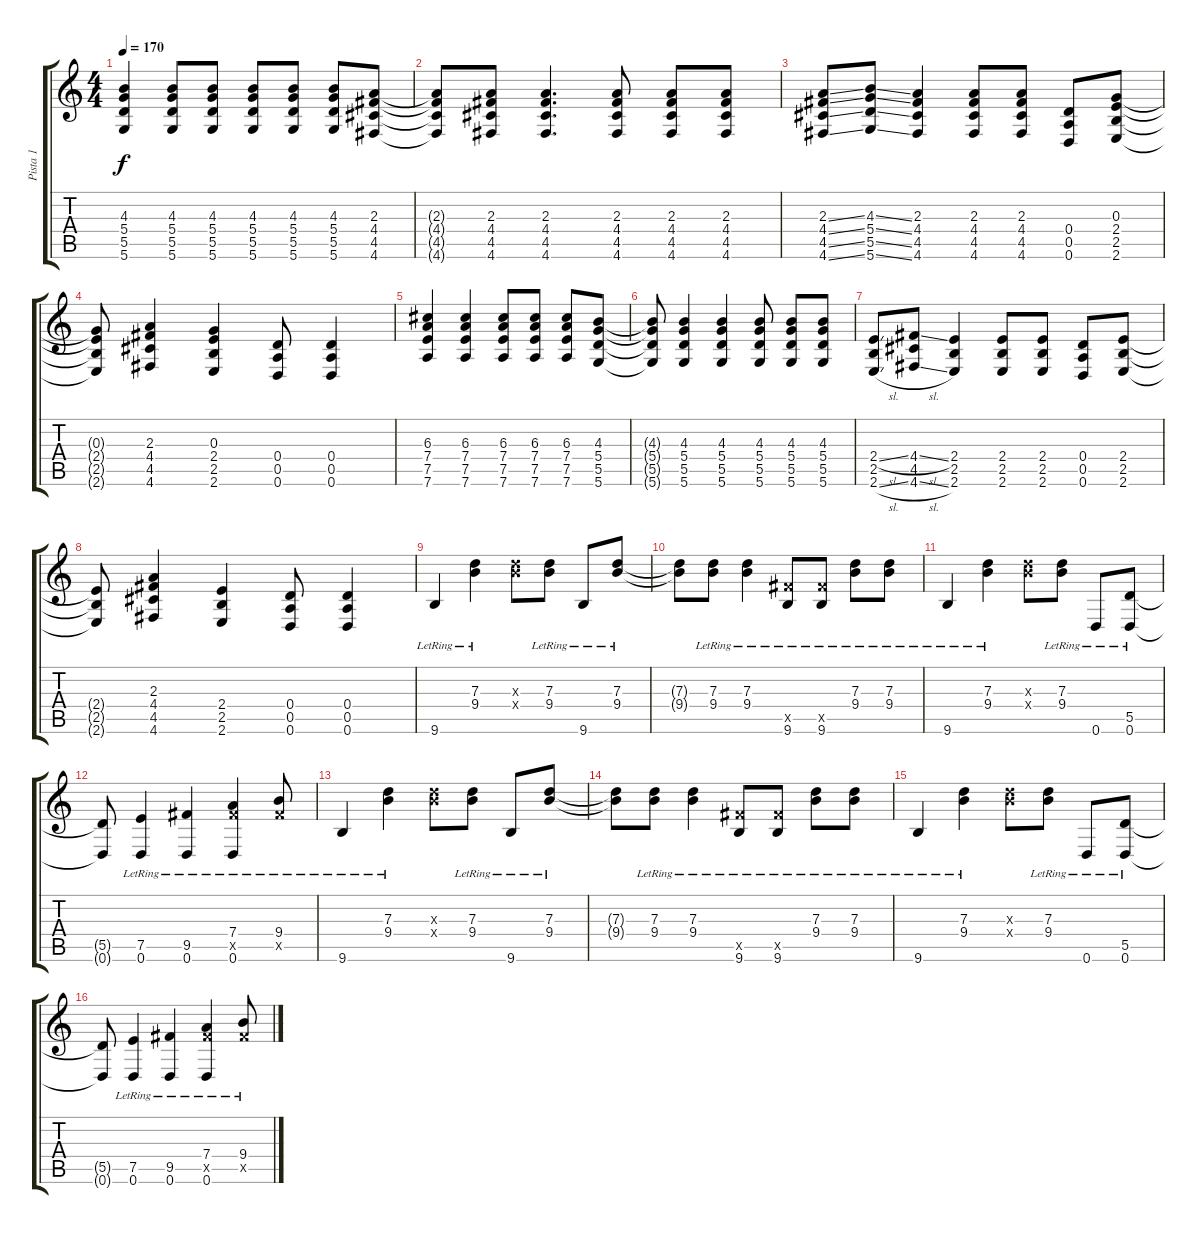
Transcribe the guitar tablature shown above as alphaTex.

\track ("Pista 1" "Pista 1") {instrument acousticguitarsteel}
\staff {score tabs}
\tuning (E4 B3 G3 D3 A2 D2) {hide}
\ts (4 4)
\tempo 170
\clef g2
\ks c
(4.3 5.4 5.5 5.6).4{dy f} (4.3 5.4 5.5 5.6).8 (4.3 5.4 5.5 5.6).8 (4.3 5.4 5.5 5.6).8 (4.3 5.4 5.5 5.6).8 (4.3 5.4 5.5 5.6).8 (2.3 4.4 4.5 4.6).8 |
(2.3{t} 4.4{t} 4.5{t} 4.6{t}).8 (2.3 4.4 4.5 4.6).8 (2.3 4.4 4.5 4.6).4{d} (2.3 4.4 4.5 4.6).8 (2.3 4.4 4.5 4.6).8 (2.3 4.4 4.5 4.6).8 |
(2.3{ss} 4.4{ss} 4.5{ss} 4.6{ss}).8 (4.3{ss} 5.4{ss} 5.5{ss} 5.6{ss}).8 (2.3 4.4 4.5 4.6).4 (2.3 4.4 4.5 4.6).8 (2.3 4.4 4.5 4.6).8 (0.4 0.5 0.6).8 (0.3 2.4 2.5 2.6).8 |
(0.3{t} 2.4{t} 2.5{t} 2.6{t}).8 (2.3 4.4 4.5 4.6).4 (0.3 2.4 2.5 2.6).4 (0.4 0.5 0.6).8 (0.4 0.5 0.6).4 |
(6.3 7.4 7.5 7.6).4 (6.3 7.4 7.5 7.6).4 (6.3 7.4 7.5 7.6).8 (6.3 7.4 7.5 7.6).8 (6.3 7.4 7.5 7.6).8 (4.3 5.4 5.5 5.6).8 |
(4.3{t} 5.4{t} 5.5{t} 5.6{t}).8 (4.3 5.4 5.5 5.6).4 (4.3 5.4 5.5 5.6).4 (4.3 5.4 5.5 5.6).8 (4.3 5.4 5.5 5.6).8 (4.3 5.4 5.5 5.6).8 |
(2.4{sl} 2.5 2.6{sl}).8 (4.4{sl} 4.5 4.6{sl}).8 (2.4 2.5 2.6).4 (2.4 2.5 2.6).8 (2.4 2.5 2.6).8 (0.4 0.5 0.6).8 (2.4 2.5 2.6).8 |
(2.4{t} 2.5{t} 2.6{t}).8 (2.3 4.4 4.5 4.6).4 (2.4 2.5 2.6).4 (0.4 0.5 0.6).8 (0.4 0.5 0.6).4 |
9.6{lr}.4 (7.3{lr} 9.4{lr}).4 (7.3{x} 9.4{x}).8 (7.3{lr} 9.4{lr}).8 9.6{lr}.8 (7.3{lr} 9.4{lr}).8 |
(7.3{t} 9.4{t}).8 (7.3{lr} 9.4{lr}).8 (7.3{lr} 9.4{lr}).4 (9.5{x} 9.6{lr}).8 (9.5{x} 9.6{lr}).8 (7.3{lr} 9.4{lr}).8 (7.3{lr} 9.4{lr}).8 |
9.6{lr}.4 (7.3{lr} 9.4{lr}).4 (7.3{x} 9.4{x}).8 (7.3{lr} 9.4{lr}).8 0.6{lr}.8 (5.5{lr} 0.6{lr}).8 |
(5.5{t} 0.6{t}).8 (7.5{lr} 0.6{lr}).4 (9.5{lr} 0.6{lr}).4 (7.4{lr} 9.5{x} 0.6{lr}).4 (9.4{lr} 9.5{x}).8 |
9.6{lr}.4 (7.3{lr} 9.4{lr}).4 (7.3{x} 9.4{x}).8 (7.3{lr} 9.4{lr}).8 9.6{lr}.8 (7.3{lr} 9.4{lr}).8 |
(7.3{t} 9.4{t}).8 (7.3{lr} 9.4{lr}).8 (7.3{lr} 9.4{lr}).4 (9.5{x} 9.6{lr}).8 (9.5{x} 9.6{lr}).8 (7.3{lr} 9.4{lr}).8 (7.3{lr} 9.4{lr}).8 |
9.6{lr}.4 (7.3{lr} 9.4{lr}).4 (7.3{x} 9.4{x}).8 (7.3{lr} 9.4{lr}).8 0.6{lr}.8 (5.5{lr} 0.6{lr}).8 |
(5.5{t} 0.6{t}).8 (7.5{lr} 0.6{lr}).4 (9.5{lr} 0.6{lr}).4 (7.4{lr} 9.5{x} 0.6{lr}).4 (9.4{lr} 9.5{x}).8
